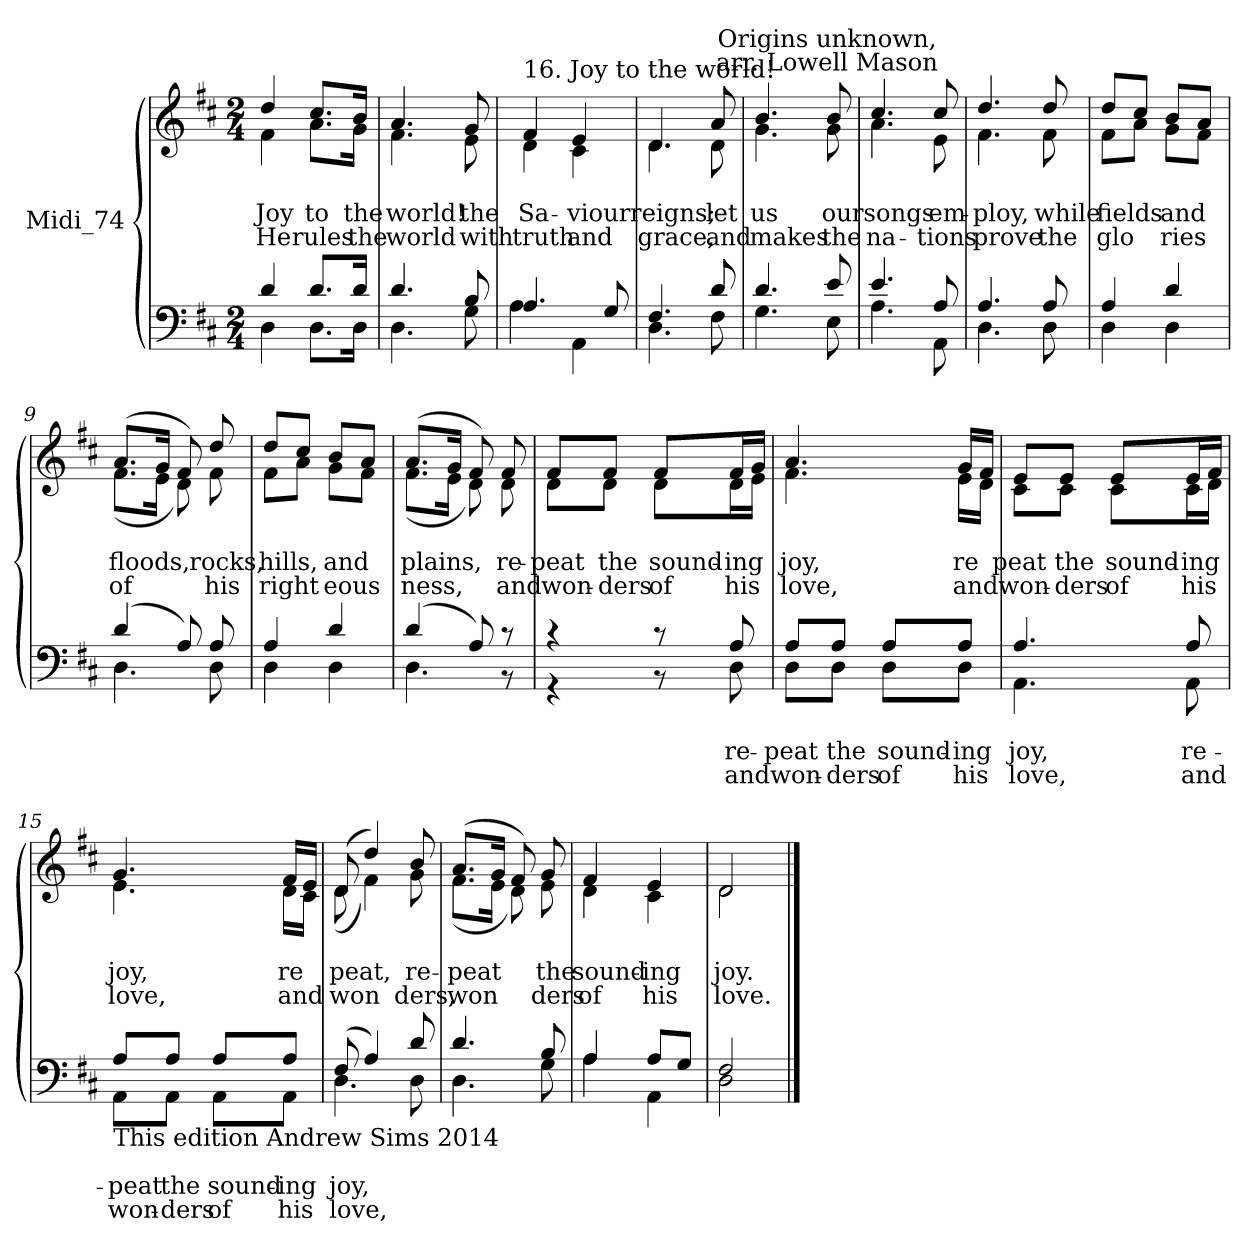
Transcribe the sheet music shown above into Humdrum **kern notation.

**kern	**text	**text	**text	**kern	**text	**text	**text
*part2	*part2	*part2	*part2	*part1	*part1	*part1	*part1
*staff2	*staff2	*staff2	*staff2	*staff1	*staff1	*staff1	*staff1
*I"Midi_74	*	*	*	*I"Midi_74	*	*	*
*clefF4	*	*	*	*clefG2	*	*	*
*k[f#c#]	*	*	*	*k[f#c#]	*	*	*
*D:	*	*	*	*D:	*	*	*
*M2/4	*	*	*	*M2/4	*	*	*
=1	=1	=1	=1	=1	=1	=1	=1
*^	*	*	*	*	*	*	*
*	*^	*	*	*	*	*	*	*
!	!	!	!	!	!	!LO:TX:a:t=Isaac Watts	!	!	!
!	!	!LO:N:vis=1	!	!	!	!	!LO:LY:b	!	!LO:LY:b
*	*	*	*	*	*	*^	*	*	*
!	!	!	!	!	!	!	!	!	!LO:LY:b	!
4d/	4D\	2ryy	.	.	.	4dd/	4f#\	.	Joy	He
!	!	!	!	!	!	!	!	!LO:LY:b	!	!LO:LY:b
!	!	!	!	!	!	!	!	!	!LO:LY:b	!
8.dL	8.D\L	.	.	.	.	8.cc#/L	8.a\L	.	to	rules
!	!	!	!	!	!	!	!	!LO:LY:b	!	!LO:LY:b
!	!	!	!	!	!	!	!	!	!LO:LY:b	!
16dJ	16D\J	.	.	.	.	16b/J	16g\J	.	the	the
=2	=2	=2	=2	=2	=2	=2	=2	=2	=2	=2
!	!	!LO:N:vis=1	!	!	!	!	!	!LO:LY:b	!	!LO:LY:b
!	!	!	!	!	!	!	!	!	!LO:LY:b	!
4.d/	4.D\	2ryy	.	.	.	4.a/	4.f#\	.	world!	world
!	!	!	!	!	!	!	!	!LO:LY:b	!	!LO:LY:b
!	!	!	!	!	!	!	!	!	!LO:LY:b	!
8B/	8G\	.	.	.	.	8g/	8e\	.	the	with
=3	=3	=3	=3	=3	=3	=3	=3	=3	=3	=3
!	!	!	!	!	!	!LO:TX:a:t=16. Joy to the world!	!	!	!	!
!	!	!LO:N:vis=1	!	!	!	!	!	!LO:LY:b	!	!LO:LY:b
!	!	!	!	!	!	!	!	!	!LO:LY:b	!
4.A/	4A\	2ryy	.	.	.	4f#/	4d\	.	Sa-	truth
!	!	!	!	!	!	!	!	!LO:LY:b	!	!LO:LY:b
!	!	!	!	!	!	!	!	!	!LO:LY:b	!
.	4AA\	.	.	.	.	4e/	4c#\	.	-viour	and
8G/	.	.	.	.	.	.	.	.	.	.
=4	=4	=4	=4	=4	=4	=4	=4	=4	=4	=4
!	!	!LO:N:vis=1	!	!	!	!	!	!LO:LY:b	!	!LO:LY:b
!	!	!	!	!	!	!	!	!	!LO:LY:b	!
4.F#/	4.D\	2ryy	.	.	.	4.d/	4.d\	.	reigns;	grace,
!	!	!	!	!	!	!	!	!LO:LY:b	!	!LO:LY:b
!	!	!	!	!	!	!	!	!	!LO:LY:b	!
8d/	8F#\	.	.	.	.	8a/	8d\	.	let	and
=5	=5	=5	=5	=5	=5	=5	=5	=5	=5	=5
!	!	!LO:N:vis=1	!	!	!	!	!	!LO:LY:b	!	!LO:LY:b
!	!	!	!	!	!	!	!	!	!LO:LY:b	!
4.d/	4.G\	2ryy	.	.	.	4.b/	4.g\	.	us	makes
!	!	!	!	!	!	!LO:TX:a:cj:t=Origins unknown,\narr. Lowell Mason	!	!	!	!
!	!	!	!	!	!	!	!	!LO:LY:b	!	!LO:LY:b
!	!	!	!	!	!	!	!	!	!LO:LY:b	!
8e/	8E\	.	.	.	.	8b/	8g\	.	our	-the
=6	=6	=6	=6	=6	=6	=6	=6	=6	=6	=6
!	!	!LO:N:vis=1	!	!	!	!	!	!LO:LY:b	!	!LO:LY:b
!	!	!	!	!	!	!	!	!	!LO:LY:b	!
4.e/	4.A\	2ryy	.	.	.	4.cc#/	4.a\	.	songs	na-
!	!	!	!	!	!	!	!	!LO:LY:b	!	!LO:LY:b
!	!	!	!	!	!	!	!	!	!LO:LY:b	!
8A/	8AA\	.	.	.	.	8cc#/	8e\	.	em-	tions
*	*v	*v	*	*	*	*	*	*	*	*
!!LO:LB:g=z	!!
=7	=7	=7	=7	=7	=7	=7	=7	=7	=7
!	!	!	!	!	!	!	!LO:LY:b	!	!LO:LY:b
!	!	!	!	!	!	!	!	!LO:LY:b	!
4.A/	4.D\	.	.	.	4.dd/	4.f#\	.	ploy,	prove
!	!	!	!	!	!	!	!LO:LY:b	!	!LO:LY:b
!	!	!	!	!	!	!	!	!LO:LY:b	!
8A/	8D\	.	.	.	8dd/	8f#\	.	while	the
=8	=8	=8	=8	=8	=8	=8	=8	=8	=8
!	!	!	!	!	!	!	!LO:LY:b	!	!LO:LY:b
!	!	!	!	!	!	!	!	!LO:LY:b	!
4A/	4D\	.	.	.	8dd/L	8f#\L	.	fields	glo
.	.	.	.	.	8cc#/J	8a\J	.	.	.
!	!	!	!	!	!	!	!LO:LY:b	!	!LO:LY:b
!	!	!	!	!	!	!	!	!LO:LY:b	!
4d/	4D\	.	.	.	8b/L	8g\L	.	and	ries
.	.	.	.	.	8a/J	8f#\J	.	.	.
=9	=9	=9	=9	=9	=9	=9	=9	=9	=9
!	!	!	!	!	!	!	!LO:LY:b	!	!LO:LY:b
!	!	!	!	!	!	!	!	!LO:LY:b	!
(>4d/	4.D\	.	.	.	(>8.a/L	(<8.f#L	.	floods,	of
.	.	.	.	.	16g/J	16eJ	.	.	.
8A/)	.	.	.	.	8f#/)	8d)	.	.	.
!	!	!	!	!	!	!	!LO:LY:b	!	!LO:LY:b
!	!	!	!	!	!	!	!	!LO:LY:b	!
8A/	8D\	.	.	.	8dd/	8f#\	.	rocks,	-his
=10	=10	=10	=10	=10	=10	=10	=10	=10	=10
!	!	!	!	!	!	!	!LO:LY:b	!	!LO:LY:b
!	!	!	!	!	!	!	!	!LO:LY:b	!
4A/	4D\	.	.	.	8dd/L	8f#\L	.	hills,	right
.	.	.	.	.	8cc#/J	8a\J	.	.	.
!	!	!	!	!	!	!	!LO:LY:b	!	!LO:LY:b
!	!	!	!	!	!	!	!	!LO:LY:b	!
4d/	4D\	.	.	.	8b/L	8g\L	.	and	eous
.	.	.	.	.	8a/J	8f#\J	.	.	.
=11	=11	=11	=11	=11	=11	=11	=11	=11	=11
!	!	!	!	!	!	!	!LO:LY:b	!	!LO:LY:b
!	!	!	!	!	!	!	!	!LO:LY:b	!
(>4d/	4.D\	.	.	.	(>8.a/L	(<8.f#L	.	plains,	ness,
.	.	.	.	.	16g/J	16eJ	.	.	.
8A/)	.	.	.	.	8f#/)	8d)	.	.	.
!	!	!	!	!	!	!	!LO:LY:b	!	!LO:LY:b
!	!	!	!	!	!	!	!	!LO:LY:b	!
8r	8r	.	.	.	8f#/	8d\	.	re-	and
!!LO:LB:g=z	!!
=12	=12	=12	=12	=12	=12	=12	=12	=12	=12
!	!	!	!	!	!	!	!LO:LY:b	!	!LO:LY:b
!	!	!	!	!	!	!	!	!LO:LY:b	!
4r	4r	.	.	.	8f#/L	8d\L	.	peat	won-
!	!	!	!	!	!	!	!LO:LY:b	!	!LO:LY:b
!	!	!	!	!	!	!	!	!LO:LY:b	!
.	.	.	.	.	8f#/J	8d\J	.	the	ders
!	!	!	!	!	!	!	!LO:LY:b	!	!LO:LY:b
!	!	!	!	!	!	!	!	!LO:LY:b	!
8r	8r	.	.	.	8f#/L	8d\L	.	sound-	-of
!	!	!LO:LY:b	!	!LO:LY:b	!	!	!	!	!
!	!	!	!LO:LY:b	!	!	!	!LO:LY:b	!	!LO:LY:b
!	!	!	!	!	!	!	!	!LO:LY:b	!
8A/	8D\	.	re-	and	16f#/L	16d\L	.	-ing	his
.	.	.	.	.	16g/JJ	16e\JJ	.	.	.
=13	=13	=13	=13	=13	=13	=13	=13	=13	=13
!	!	!LO:LY:b	!	!LO:LY:b	!	!	!	!	!
!	!	!	!LO:LY:b	!	!	!	!LO:LY:b	!	!LO:LY:b
!	!	!	!	!	!	!	!	!LO:LY:b	!
8A/L	8D\L	.	peat	won-	4.a/	4.f#\	.	joy,	love,
!	!	!LO:LY:b	!	!LO:LY:b	!	!	!	!	!
!	!	!	!LO:LY:b	!	!	!	!	!	!
8A/J	8D\J	.	the	ders	.	.	.	.	.
!	!	!LO:LY:b	!	!LO:LY:b	!	!	!	!	!
!	!	!	!LO:LY:b	!	!	!	!	!	!
8A/L	8D\L	.	sound-	-of	.	.	.	.	.
!	!	!LO:LY:b	!	!LO:LY:b	!	!	!	!	!
!	!	!	!LO:LY:b	!	!	!	!LO:LY:b	!	!LO:LY:b
!	!	!	!	!	!	!	!	!LO:LY:b	!
8A/J	8D\J	.	-ing	his	16g/LL	16e\LL	.	re	and
.	.	.	.	.	16f#/JJ	16d\JJ	.	.	.
=14	=14	=14	=14	=14	=14	=14	=14	=14	=14
!	!	!LO:LY:b	!	!LO:LY:b	!	!	!	!	!
!	!	!	!LO:LY:b	!	!	!	!LO:LY:b	!	!LO:LY:b
!	!	!	!	!	!	!	!	!LO:LY:b	!
4.A/	4.AA\	.	joy,	love,	8e/L	8c#\L	.	peat	won-
!	!	!	!	!	!	!	!LO:LY:b	!	!LO:LY:b
!	!	!	!	!	!	!	!	!LO:LY:b	!
.	.	.	.	.	8e/J	8c#\J	.	the	ders
!	!	!	!	!	!	!	!LO:LY:b	!	!LO:LY:b
!	!	!	!	!	!	!	!	!LO:LY:b	!
.	.	.	.	.	8e/L	8c#\L	.	sound-	-of
!	!	!LO:LY:b	!	!LO:LY:b	!	!	!	!	!
!	!	!	!LO:LY:b	!	!	!	!LO:LY:b	!	!LO:LY:b
!	!	!	!	!	!	!	!	!LO:LY:b	!
8A/	8AA\	.	re-	and	16e/L	16c#\L	.	-ing	his
.	.	.	.	.	16f#/JJ	16d\JJ	.	.	.
!!LO:LB:g=z	!!
=15	=15	=15	=15	=15	=15	=15	=15	=15	=15
!LO:TX:b:t=This edition  Andrew Sims 2014	!	!	!	!	!	!	!	!	!
!	!	!LO:LY:b	!	!LO:LY:b	!	!	!	!	!
!	!	!	!LO:LY:b	!	!	!	!LO:LY:b	!	!LO:LY:b
!	!	!	!	!	!	!	!	!LO:LY:b	!
8A/L	8AAL	.	peat	won-	4.g/	4.e\	.	joy,	love,
!	!	!LO:LY:b	!	!LO:LY:b	!	!	!	!	!
!	!	!	!LO:LY:b	!	!	!	!	!	!
8A/J	8AAJ	.	the	ders	.	.	.	.	.
!	!	!LO:LY:b	!	!LO:LY:b	!	!	!	!	!
!	!	!	!LO:LY:b	!	!	!	!	!	!
8A/L	8AAL	.	sound-	-of	.	.	.	.	.
!	!	!LO:LY:b	!	!LO:LY:b	!	!	!	!	!
!	!	!	!LO:LY:b	!	!	!	!LO:LY:b	!	!LO:LY:b
!	!	!	!	!	!	!	!	!LO:LY:b	!
8A/J	8AAJ	.	-ing	his	16f#/LL	16dLL	.	re	and
.	.	.	.	.	16e/JJ	16c#JJ	.	.	.
=16	=16	=16	=16	=16	=16	=16	=16	=16	=16
!	!	!LO:LY:b	!	!LO:LY:b	!	!	!	!	!
!	!	!	!LO:LY:b	!	!	!	!LO:LY:b	!	!LO:LY:b
!	!	!	!	!	!	!	!	!LO:LY:b	!
(>8F#/	4.D\	.	joy,	love,	(8d/	(<8d\	.	peat,	won
4A/)	.	.	.	.	4dd/)	4f#\)	.	.	.
!	!	!	!	!	!	!	!LO:LY:b	!	!LO:LY:b
!	!	!	!	!	!	!	!	!LO:LY:b	!
8d/	8D\	.	.	.	8b/	8g\	.	re-	ders,
=17	=17	=17	=17	=17	=17	=17	=17	=17	=17
!	!	!	!	!	!	!	!LO:LY:b	!	!LO:LY:b
!	!	!	!	!	!	!	!	!LO:LY:b	!
4.d/	4.D\	.	.	.	(>8.a/L	(<8.f#\L	.	peat	won
.	.	.	.	.	16g/J	16e\J	.	.	.
.	.	.	.	.	8f#/)	8d\)	.	.	.
!	!	!	!	!	!	!	!LO:LY:b	!	!LO:LY:b
!	!	!	!	!	!	!	!	!LO:LY:b	!
8B/	8G\	.	.	.	8g/	8e\	.	the	ders
=18	=18	=18	=18	=18	=18	=18	=18	=18	=18
!	!	!	!	!	!	!	!LO:LY:b	!	!LO:LY:b
!	!	!	!	!	!	!	!	!LO:LY:b	!
4A/	4A\	.	.	.	4f#/	4d\	.	sound-	-of
!	!	!	!	!	!	!	!LO:LY:b	!	!LO:LY:b
!	!	!	!	!	!	!	!	!LO:LY:b	!
8A/L	4AA\	.	.	.	4e/	4c#\	.	-ing	his
8G/J	.	.	.	.	.	.	.	.	.
=19	=19	=19	=19	=19	=19	=19	=19	=19	=19
!	!	!	!	!	!	!	!LO:LY:b	!	!LO:LY:b
!	!	!	!	!	!	!	!	!LO:LY:b	!
2F#/	2D\	.	.	.	2d/	2d\	.	joy.	love.
*v	*v	*	*	*	*	*	*	*	*
*	*	*	*	*v	*v	*	*	*
==	==	==	==	==	==	==	==
*-	*-	*-	*-	*-	*-	*-	*-
